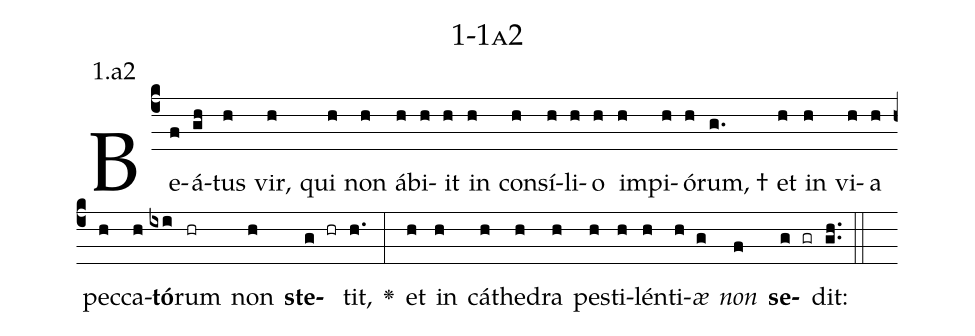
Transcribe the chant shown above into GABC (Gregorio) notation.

name: 1-1a2;
annotation: 1.a2;
%%
(c4)Be(f)á(gh)tus(h) vir,(h) qui(h) non(h) áb(h)i(h)it(h) in(h) con(h)sí(h)li(h)o(h) im(h)pi(h)ó(h)rum, †(g.) et(h) in(h) vi(h)a(h) pec(h)ca(h)<b>tó</b>(ixi)rum(hr) non(h) <b>ste</b>(g hr)tit,(h.) <v>\greheightstar</v>(:) et(h) in(h) cá(h)the(h)dra(h) pes(h)ti(h)lén(h)ti(h)<i>æ</i>(g) <i>non</i>(f) <b>se</b>(g gr)dit:(gh..) (::)


%E(h) u(h) o(g) u(f) a(g) e.(gh..) (::)
